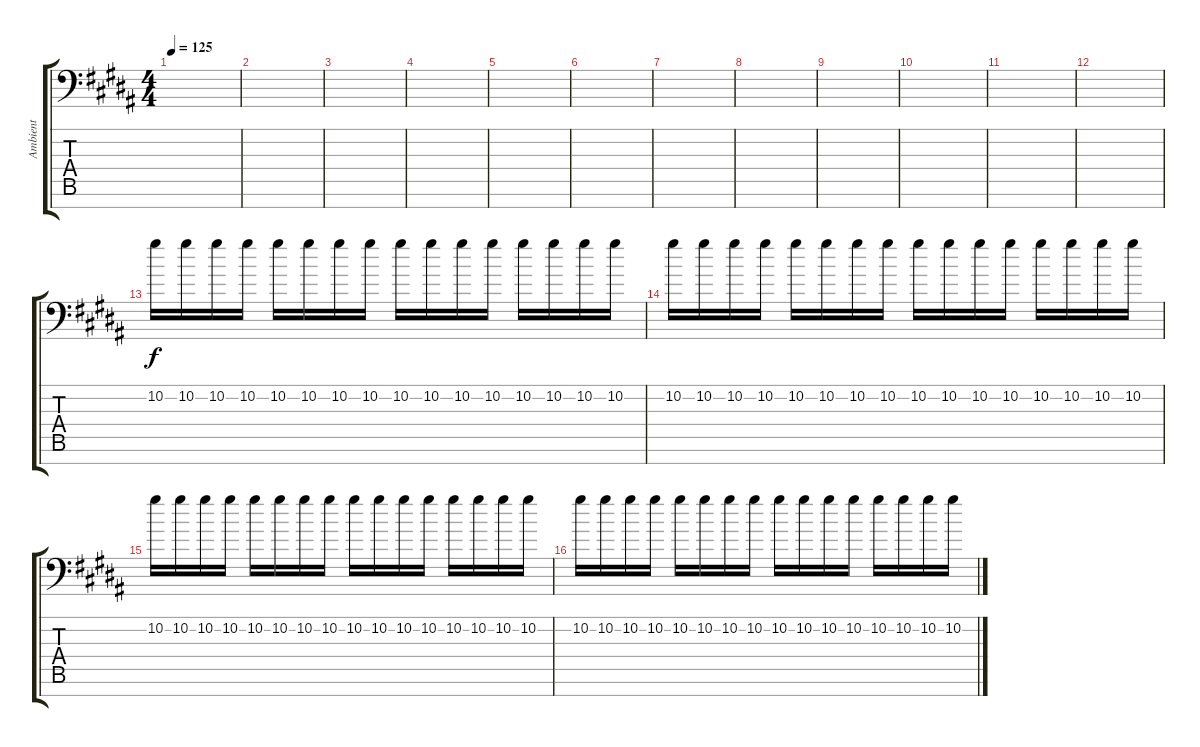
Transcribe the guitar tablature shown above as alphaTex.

\track ("Ambient" "Ambient") {instrument distortionguitar}
\staff {score tabs}
\tuning (Eb4 Bb3 F3 Db3 Ab2 Eb2 Ab1) {hide}
\ts (4 4)
\tempo 125
\clef f4
\ks g#minor
|
|
|
|
|
|
|
|
|
|
|
|
10.2.16 10.2.16 10.2.16 10.2.16 10.2.16 10.2.16 10.2.16 10.2.16 10.2.16 10.2.16 10.2.16 10.2.16 10.2.16 10.2.16 10.2.16 10.2.16 |
10.2.16 10.2.16 10.2.16 10.2.16 10.2.16 10.2.16 10.2.16 10.2.16 10.2.16 10.2.16 10.2.16 10.2.16 10.2.16 10.2.16 10.2.16 10.2.16 |
10.2.16 10.2.16 10.2.16 10.2.16 10.2.16 10.2.16 10.2.16 10.2.16 10.2.16 10.2.16 10.2.16 10.2.16 10.2.16 10.2.16 10.2.16 10.2.16 |
10.2.16 10.2.16 10.2.16 10.2.16 10.2.16 10.2.16 10.2.16 10.2.16 10.2.16 10.2.16 10.2.16 10.2.16 10.2.16 10.2.16 10.2.16 10.2.16
